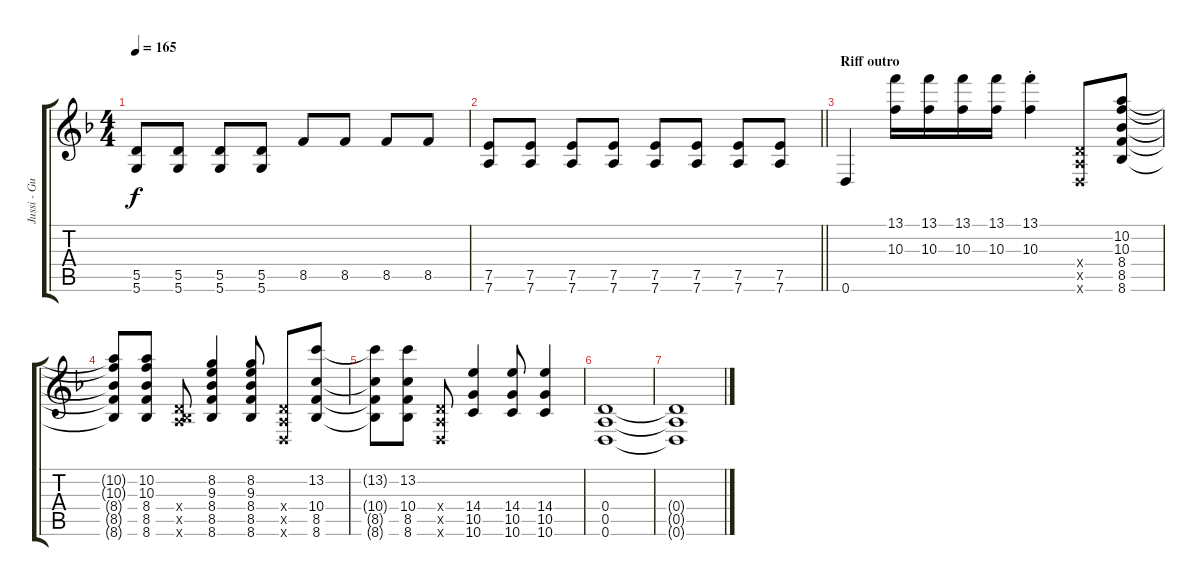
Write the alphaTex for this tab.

\track ("Jussi - Guitar" "Jussi - Gu") {instrument overdrivenguitar}
\staff {score tabs}
\tuning (E4 B3 G3 D3 A2 D2) {hide}
\ts (4 4)
\tempo 165
\clef g2
\ks dminor
(5.5 5.6).8{dy f} (5.5 5.6).8 (5.5 5.6).8 (5.5 5.6).8 8.5.8 8.5.8 8.5.8 8.5.8 |
\barLineRight lightlight
(7.5 7.6).8 (7.5 7.6).8 (7.5 7.6).8 (7.5 7.6).8 (7.5 7.6).8 (7.5 7.6).8 (7.5 7.6).8 (7.5 7.6).8 |
\section ("" "Riff outro")
0.6.4 (13.1 10.3).16 (13.1 10.3).16 (13.1 10.3).16 (13.1 10.3).16 (13.1{st} 10.3{st}).4 (0.4{x} 0.5{x} 0.6{x}).8 (10.2 10.3 8.4 8.5 8.6).8 |
(10.2{t} 10.3{t} 8.4{t} 8.5{t} 8.6{t}).8 (10.2 10.3 8.4 8.5 8.6).8 (0.4{x} 0.5{x} 8.6{x}).8 (8.2 9.3 8.4 8.5 8.6).4 (8.2 9.3 8.4 8.5 8.6).8 (0.4{x} 0.5{x} 0.6{x}).8 (13.2 10.4 8.5 8.6).8 |
(13.2{t} 10.4{t} 8.5{t} 8.6{t}).8 (13.2 10.4 8.5 8.6).8 (0.4{x} 0.5{x} 0.6{x}).8 (14.4 10.5 10.6).4 (14.4 10.5 10.6).8 (14.4 10.5 10.6).4 |
(0.4 0.5 0.6).1 |
(0.4{t} 0.5{t} 0.6{t}).1
